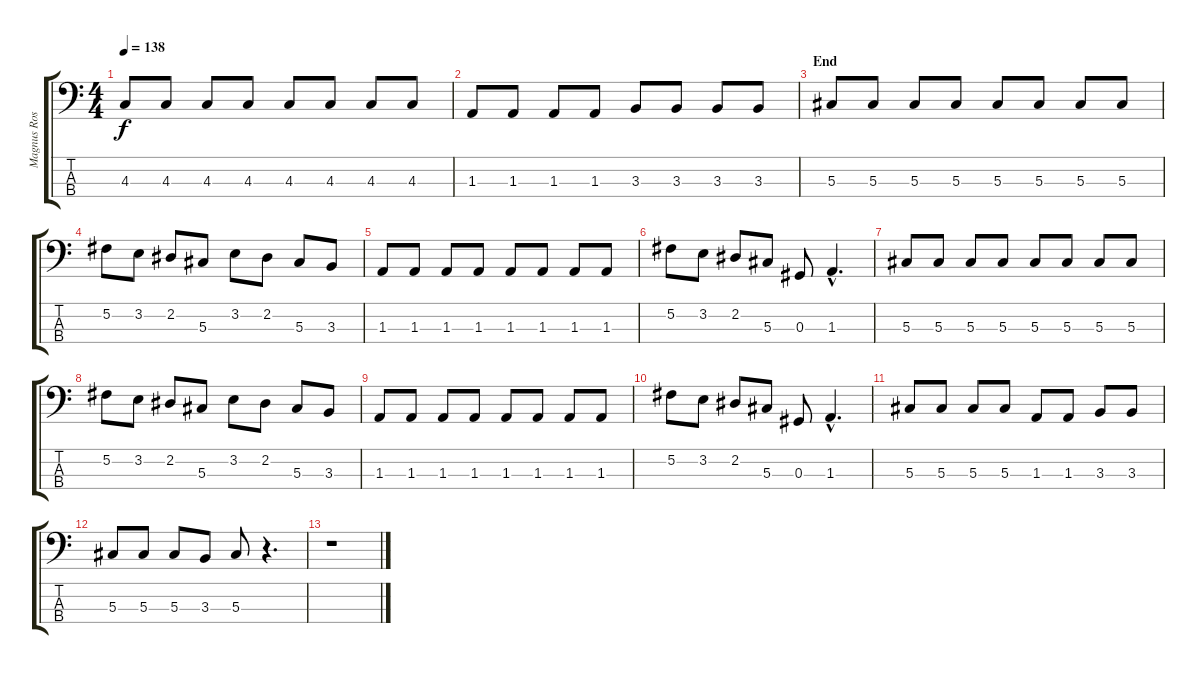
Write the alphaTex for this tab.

\track ("Magnus Rosén" "Magnus Ros") {instrument electricbassfinger}
\staff {score tabs}
\tuning (Gb2 Db2 Ab1 Eb1) {hide}
\ts (4 4)
\tempo 138
\clef f4
\ks c
4.3.8{dy f} 4.3.8 4.3.8 4.3.8 4.3.8 4.3.8 4.3.8 4.3.8 |
1.3.8 1.3.8 1.3.8 1.3.8 3.3.8 3.3.8 3.3.8 3.3.8 |
\section ("" "End")
5.3.8 5.3.8 5.3.8 5.3.8 5.3.8 5.3.8 5.3.8 5.3.8 |
5.2.8 3.2.8 2.2.8 5.3.8 3.2.8 2.2.8 5.3.8 3.3.8 |
1.3.8 1.3.8 1.3.8 1.3.8 1.3.8 1.3.8 1.3.8 1.3.8 |
5.2.8 3.2.8 2.2.8 5.3.8 0.3.8 1.3{hac}.4{d} |
5.3.8 5.3.8 5.3.8 5.3.8 5.3.8 5.3.8 5.3.8 5.3.8 |
5.2.8 3.2.8 2.2.8 5.3.8 3.2.8 2.2.8 5.3.8 3.3.8 |
1.3.8 1.3.8 1.3.8 1.3.8 1.3.8 1.3.8 1.3.8 1.3.8 |
5.2.8 3.2.8 2.2.8 5.3.8 0.3.8 1.3{hac}.4{d} |
5.3.8 5.3.8 5.3.8 5.3.8 1.3.8 1.3.8 3.3.8 3.3.8 |
5.3.8 5.3.8 5.3.8 3.3.8 5.3.8 r.4{d} |
r.1
